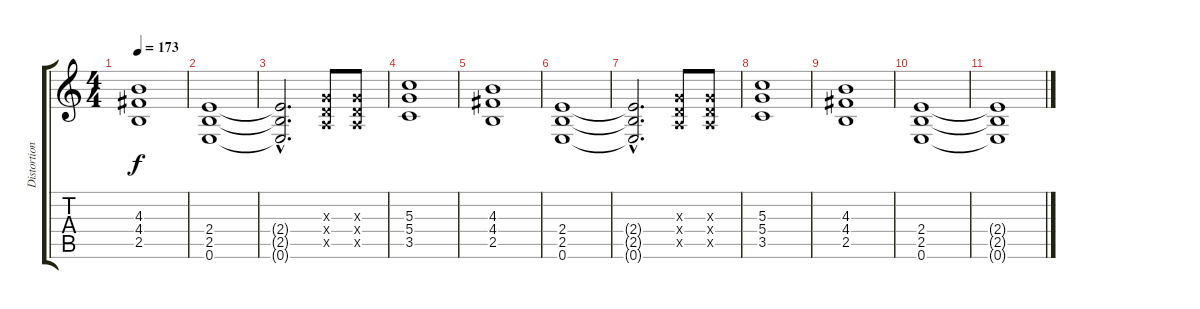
\track ("Distortion" "Distortion") {instrument overdrivenguitar}
\staff {score tabs}
\tuning (E4 B3 G3 D3 A2 E2) {hide}
\ts (4 4)
\tempo 173
\clef g2
\ks c
(4.3 4.4 2.5).1{dy f} |
(2.4 2.5 0.6).1 |
(2.4{hac t} 2.5{hac t} 0.6{hac t}).2{d} (0.3{x} 0.4{x} 0.5{x}).8 (0.3{x} 0.4{x} 0.5{x}).8 |
(5.3 5.4 3.5).1 |
(4.3 4.4 2.5).1 |
(2.4 2.5 0.6).1 |
(2.4{hac t} 2.5{hac t} 0.6{hac t}).2{d} (0.3{x} 0.4{x} 0.5{x}).8 (0.3{x} 0.4{x} 0.5{x}).8 |
(5.3 5.4 3.5).1 |
(4.3 4.4 2.5).1 |
(2.4 2.5 0.6).1 |
(2.4{t} 2.5{t} 0.6{t}).1
